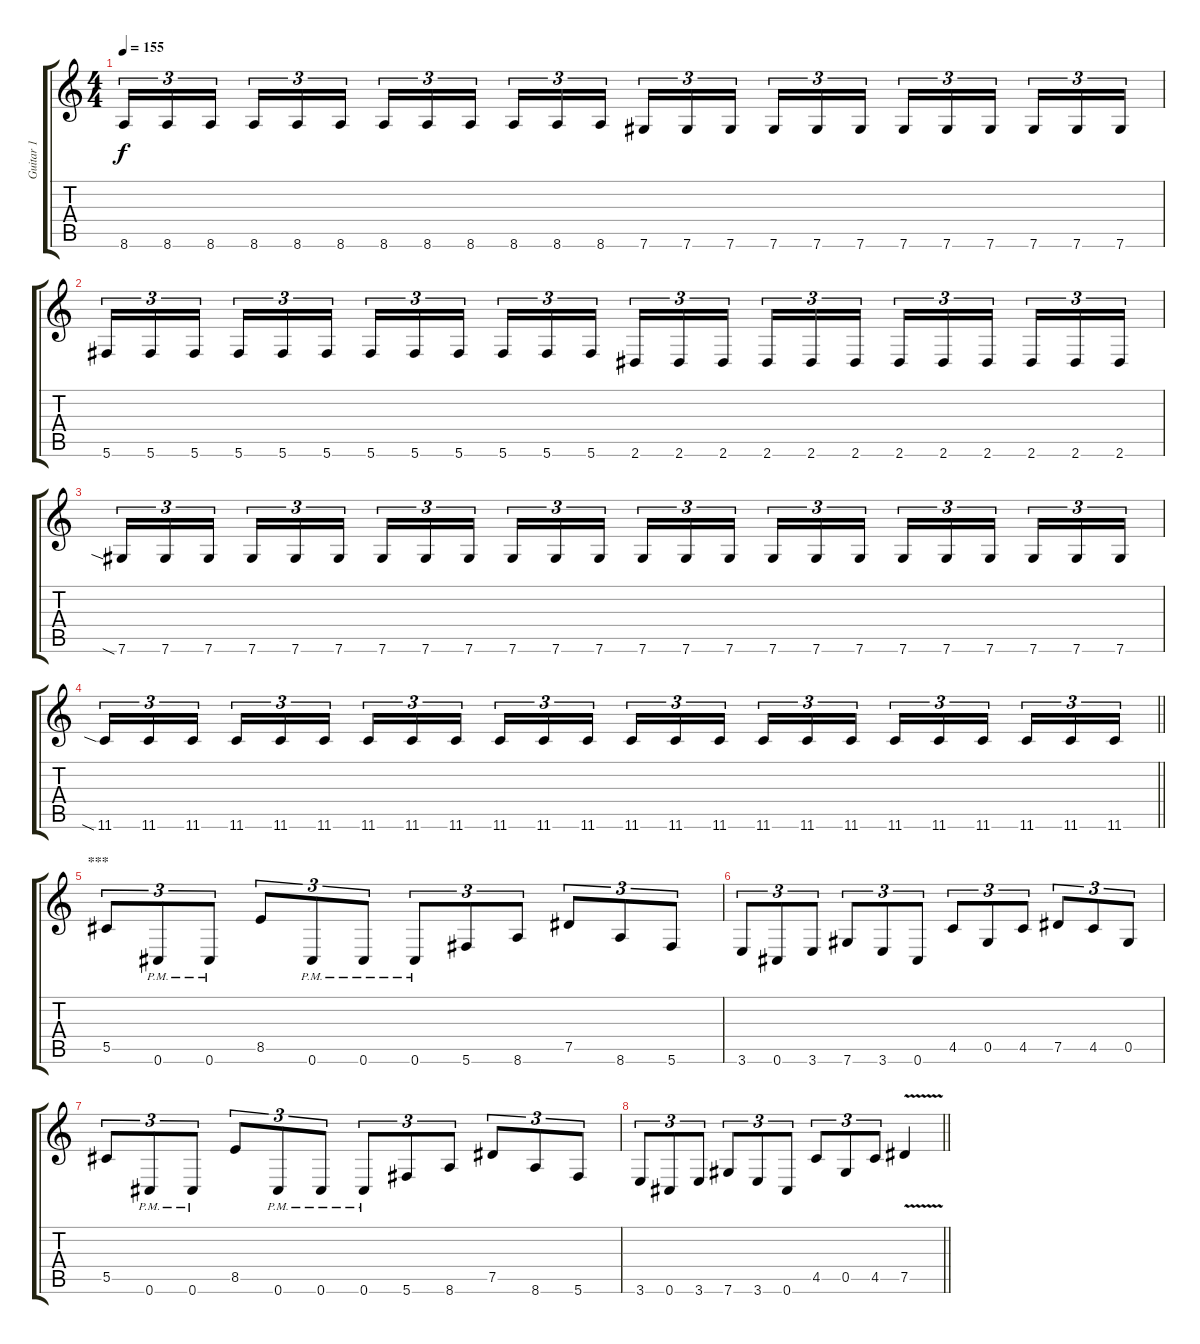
\track ("Guitar 1" "Guitar 1") {instrument distortionguitar}
\staff {score tabs}
\tuning (Eb4 Bb3 Gb3 Db3 Ab2 Db2) {hide}
\ts (4 4)
\tempo 155
\clef g2
\ks c
8.6.16{tu (3 2) dy f} 8.6.16{tu (3 2)} 8.6.16{tu (3 2) beam splitsecondary} 8.6.16{tu (3 2)} 8.6.16{tu (3 2)} 8.6.16{tu (3 2)} 8.6.16{tu (3 2)} 8.6.16{tu (3 2)} 8.6.16{tu (3 2) beam splitsecondary} 8.6.16{tu (3 2)} 8.6.16{tu (3 2)} 8.6.16{tu (3 2)} 7.6.16{tu (3 2)} 7.6.16{tu (3 2)} 7.6.16{tu (3 2) beam splitsecondary} 7.6.16{tu (3 2)} 7.6.16{tu (3 2)} 7.6.16{tu (3 2)} 7.6.16{tu (3 2)} 7.6.16{tu (3 2)} 7.6.16{tu (3 2) beam splitsecondary} 7.6.16{tu (3 2)} 7.6.16{tu (3 2)} 7.6.16{tu (3 2)} |
5.6.16{tu (3 2)} 5.6.16{tu (3 2)} 5.6.16{tu (3 2) beam splitsecondary} 5.6.16{tu (3 2)} 5.6.16{tu (3 2)} 5.6.16{tu (3 2)} 5.6.16{tu (3 2)} 5.6.16{tu (3 2)} 5.6.16{tu (3 2) beam splitsecondary} 5.6.16{tu (3 2)} 5.6.16{tu (3 2)} 5.6.16{tu (3 2)} 2.6.16{tu (3 2)} 2.6.16{tu (3 2)} 2.6.16{tu (3 2) beam splitsecondary} 2.6.16{tu (3 2)} 2.6.16{tu (3 2)} 2.6.16{tu (3 2)} 2.6.16{tu (3 2)} 2.6.16{tu (3 2)} 2.6.16{tu (3 2) beam splitsecondary} 2.6.16{tu (3 2)} 2.6.16{tu (3 2)} 2.6.16{tu (3 2)} |
7.6{sia}.16{tu (3 2)} 7.6.16{tu (3 2)} 7.6.16{tu (3 2) beam splitsecondary} 7.6.16{tu (3 2)} 7.6.16{tu (3 2)} 7.6.16{tu (3 2)} 7.6.16{tu (3 2)} 7.6.16{tu (3 2)} 7.6.16{tu (3 2) beam splitsecondary} 7.6.16{tu (3 2)} 7.6.16{tu (3 2)} 7.6.16{tu (3 2)} 7.6.16{tu (3 2)} 7.6.16{tu (3 2)} 7.6.16{tu (3 2) beam splitsecondary} 7.6.16{tu (3 2)} 7.6.16{tu (3 2)} 7.6.16{tu (3 2)} 7.6.16{tu (3 2)} 7.6.16{tu (3 2)} 7.6.16{tu (3 2) beam splitsecondary} 7.6.16{tu (3 2)} 7.6.16{tu (3 2)} 7.6.16{tu (3 2)} |
\barLineRight lightlight
11.6{sia}.16{tu (3 2)} 11.6.16{tu (3 2)} 11.6.16{tu (3 2) beam splitsecondary} 11.6.16{tu (3 2)} 11.6.16{tu (3 2)} 11.6.16{tu (3 2)} 11.6.16{tu (3 2)} 11.6.16{tu (3 2)} 11.6.16{tu (3 2) beam splitsecondary} 11.6.16{tu (3 2)} 11.6.16{tu (3 2)} 11.6.16{tu (3 2)} 11.6.16{tu (3 2)} 11.6.16{tu (3 2)} 11.6.16{tu (3 2) beam splitsecondary} 11.6.16{tu (3 2)} 11.6.16{tu (3 2)} 11.6.16{tu (3 2)} 11.6.16{tu (3 2)} 11.6.16{tu (3 2)} 11.6.16{tu (3 2) beam splitsecondary} 11.6.16{tu (3 2)} 11.6.16{tu (3 2)} 11.6.16{tu (3 2)} |
\section ("" "***")
5.5.8{tu (3 2)} 0.6{pm}.8{tu (3 2)} 0.6{pm}.8{tu (3 2)} 8.5.8{tu (3 2)} 0.6{pm}.8{tu (3 2)} 0.6{pm}.8{tu (3 2)} 0.6{pm}.8{tu (3 2)} 5.6.8{tu (3 2)} 8.6.8{tu (3 2)} 7.5.8{tu (3 2)} 8.6.8{tu (3 2)} 5.6.8{tu (3 2)} |
3.6.8{tu (3 2)} 0.6.8{tu (3 2)} 3.6.8{tu (3 2)} 7.6.8{tu (3 2)} 3.6.8{tu (3 2)} 0.6.8{tu (3 2)} 4.5.8{tu (3 2)} 0.5.8{tu (3 2)} 4.5.8{tu (3 2)} 7.5.8{tu (3 2)} 4.5.8{tu (3 2)} 0.5.8{tu (3 2)} |
5.5.8{tu (3 2)} 0.6{pm}.8{tu (3 2)} 0.6{pm}.8{tu (3 2)} 8.5.8{tu (3 2)} 0.6{pm}.8{tu (3 2)} 0.6{pm}.8{tu (3 2)} 0.6{pm}.8{tu (3 2)} 5.6.8{tu (3 2)} 8.6.8{tu (3 2)} 7.5.8{tu (3 2)} 8.6.8{tu (3 2)} 5.6.8{tu (3 2)} |
\barLineRight lightlight
3.6.8{tu (3 2)} 0.6.8{tu (3 2)} 3.6.8{tu (3 2)} 7.6.8{tu (3 2)} 3.6.8{tu (3 2)} 0.6.8{tu (3 2)} 4.5.8{tu (3 2)} 0.5.8{tu (3 2)} 4.5.8{tu (3 2)} 7.5{v}.4
